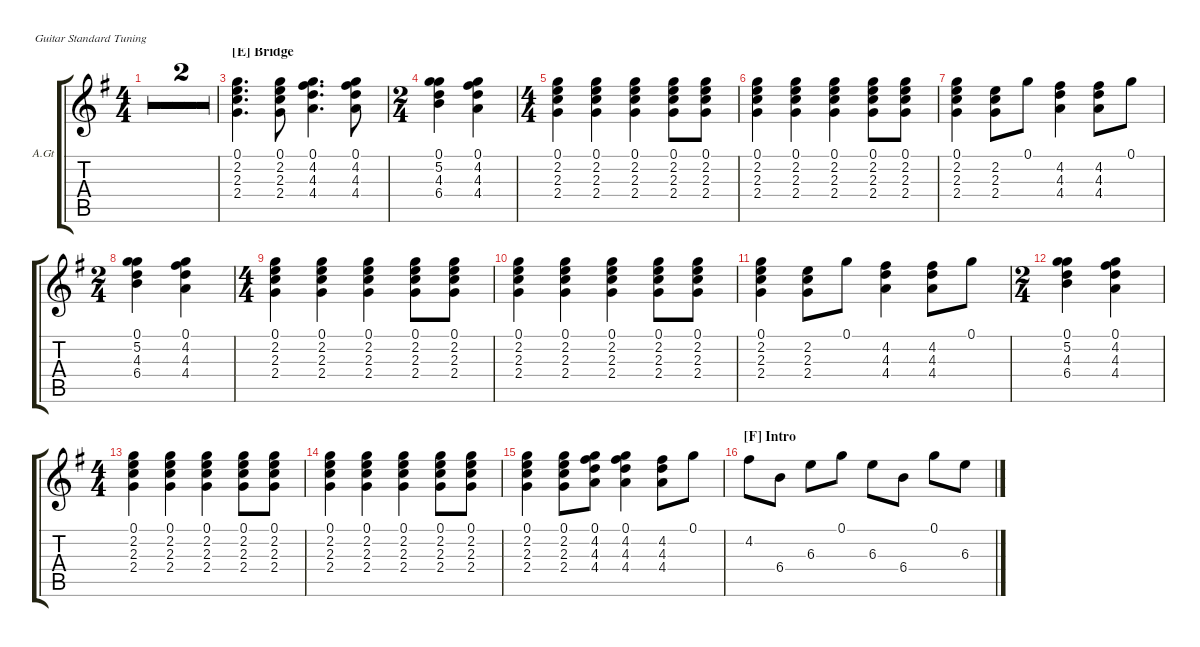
\hideDynamics
\bracketExtendMode groupsimilarinstruments
\firstSystemTrackNameOrientation horizontal
\otherSystemsTrackNameOrientation horizontal
\track ("A.Guitar 1" "A.Gt") {multiBarRest instrument acousticguitarsteel}
\staff {score tabs}
\capo 3
\tuning (E4 B3 G3 D3 A2 E2)
\ts (4 4)
\tempo 112
\clef g2
\ks eminor
r.1{dy f} |
r.1 |
\section ("E" "Bridge")
(0.1 2.2 2.3 2.4).4{d} (0.1 2.2 2.3 2.4).8 (0.1 4.2 4.3 4.4).4{d} (0.1 4.2 4.3 4.4).8 |
\ts (2 4)
(0.1 5.2 4.3 6.4).4 (0.1 4.2 4.3 4.4).4 |
\ts (4 4)
(0.1 2.2 2.3 2.4).4 (0.1 2.2 2.3 2.4).4 (0.1 2.2 2.3 2.4).4 (0.1 2.2 2.3 2.4).8 (0.1 2.2 2.3 2.4).8 |
(0.1 2.2 2.3 2.4).4 (0.1 2.2 2.3 2.4).4 (0.1 2.2 2.3 2.4).4 (0.1 2.2 2.3 2.4).8 (0.1 2.2 2.3 2.4).8 |
(0.1 2.2 2.3 2.4).4 (2.2 2.3 2.4).8 0.1.8 (4.2 4.3 4.4).4 (4.2 4.3 4.4).8 0.1.8 |
\ts (2 4)
(0.1 5.2 4.3 6.4).4 (0.1 4.2 4.3 4.4).4 |
\ts (4 4)
(0.1 2.2 2.3 2.4).4 (0.1 2.2 2.3 2.4).4 (0.1 2.2 2.3 2.4).4 (0.1 2.2 2.3 2.4).8 (0.1 2.2 2.3 2.4).8 |
(0.1 2.2 2.3 2.4).4 (0.1 2.2 2.3 2.4).4 (0.1 2.2 2.3 2.4).4 (0.1 2.2 2.3 2.4).8 (0.1 2.2 2.3 2.4).8 |
(0.1 2.2 2.3 2.4).4 (2.2 2.3 2.4).8 0.1.8 (4.2 4.3 4.4).4 (4.2 4.3 4.4).8 0.1.8 |
\ts (2 4)
(0.1 5.2 4.3 6.4).4 (0.1 4.2 4.3 4.4).4 |
\ts (4 4)
(0.1 2.2 2.3 2.4).4 (0.1 2.2 2.3 2.4).4 (0.1 2.2 2.3 2.4).4 (0.1 2.2 2.3 2.4).8 (0.1 2.2 2.3 2.4).8 |
(0.1 2.2 2.3 2.4).4 (0.1 2.2 2.3 2.4).4 (0.1 2.2 2.3 2.4).4 (0.1 2.2 2.3 2.4).8 (0.1 2.2 2.3 2.4).8 |
(0.1 2.2 2.3 2.4).4 (0.1 2.2 2.3 2.4).8 (0.1 4.2 4.3 4.4).8 (0.1 4.2 4.3 4.4).4 (4.2 4.3 4.4).8 0.1.8 |
\section ("F" "Intro ")
4.2.8 6.4.8 6.3.8 0.1.8 6.3.8 6.4.8 0.1.8 6.3.8
